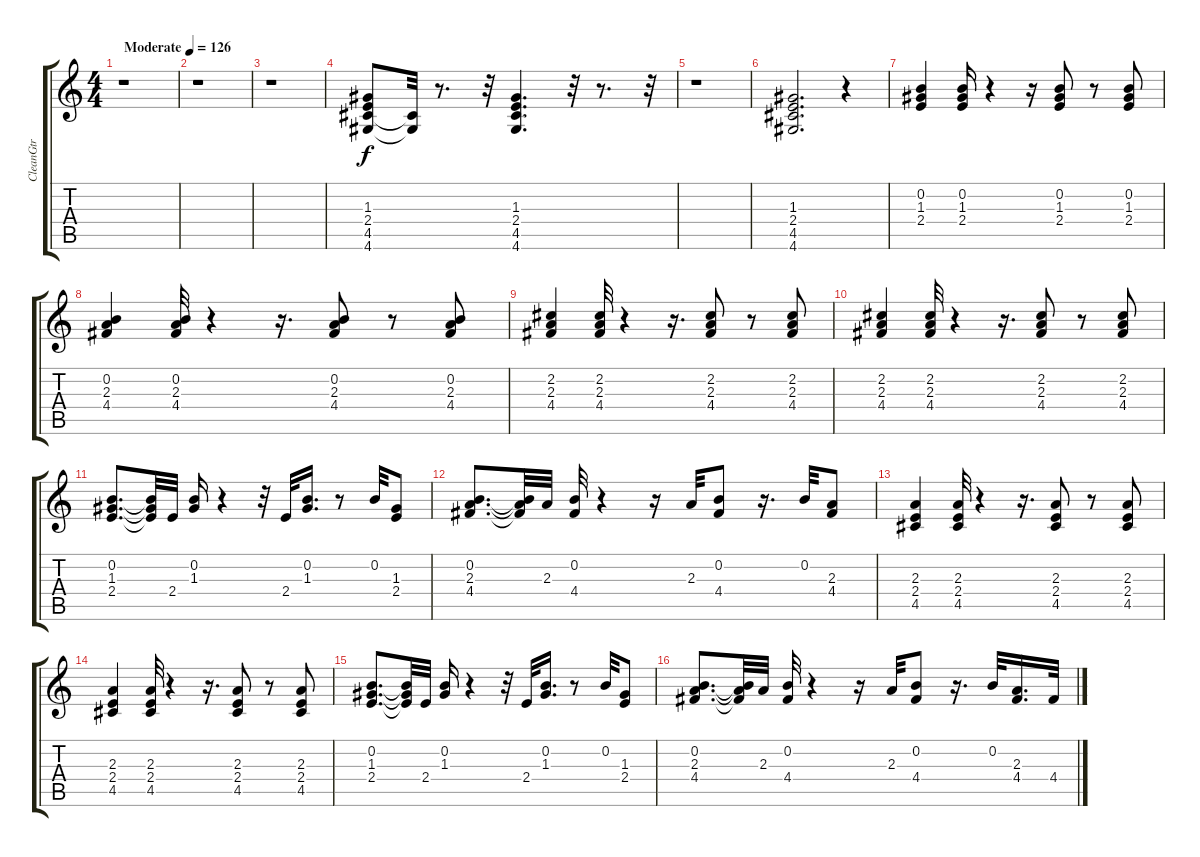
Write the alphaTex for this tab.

\track ("CleanGtr" "CleanGtr") {instrument electricguitarclean}
\staff {score tabs}
\tuning (E4 B3 G3 D3 A2 E2) {hide}
\ts (4 4)
\tempo (126 "Moderate")
\clef g2
\ks c
r.1{dy f instrument electricguitarclean} |
r.1 |
r.1 |
(1.3 2.4 4.5 4.6).8{volume 6 balance 15} (4.5{t} 4.6{t}).32 r.8{d} r.32 (1.3 2.4 4.5 4.6).4{d} r.32 r.8{d} r.32 |
r.1 |
(1.3 2.4 4.5 4.6).2{d} r.4 |
(0.2 1.3 2.4).4 (0.2 1.3 2.4).16 r.4 r.16 (0.2 1.3 2.4).8 r.8 (0.2 1.3 2.4).8 |
(0.2 2.3 4.4).4 (0.2 2.3 4.4).32 r.4 r.16{d} (0.2 2.3 4.4).8 r.8 (0.2 2.3 4.4).8 |
(2.2 2.3 4.4).4 (2.2 2.3 4.4).32 r.4 r.16{d} (2.2 2.3 4.4).8 r.8 (2.2 2.3 4.4).8 |
(2.2 2.3 4.4).4 (2.2 2.3 4.4).32 r.4 r.16{d} (2.2 2.3 4.4).8 r.8 (2.2 2.3 4.4).8 |
(0.2 1.3 2.4).8{d} (0.2{t} 1.3{t} 2.4{t}).32 2.4.32 (0.2 1.3).16 r.4 r.32 2.4.32 (0.2 1.3).16{d} r.8 0.2.32 (1.3 2.4).8 |
(0.2 2.3 4.4).8{d} (0.2{t} 2.3{t} 4.4{t}).32 2.3.32 (0.2 4.4).32 r.4 r.16 2.3.32 (0.2 4.4).8 r.16{d} 0.2.32 (2.3 4.4).8 |
(2.3 2.4 4.5).4 (2.3 2.4 4.5).32 r.4 r.16{d} (2.3 2.4 4.5).8 r.8 (2.3 2.4 4.5).8 |
(2.3 2.4 4.5).4 (2.3 2.4 4.5).32 r.4 r.16{d} (2.3 2.4 4.5).8 r.8 (2.3 2.4 4.5).8 |
(0.2 1.3 2.4).8{d} (0.2{t} 1.3{t} 2.4{t}).32 2.4.32 (0.2 1.3).16 r.4 r.32 2.4.32 (0.2 1.3).16{d} r.8 0.2.32 (1.3 2.4).8 |
(0.2 2.3 4.4).8{d} (0.2{t} 2.3{t} 4.4{t}).32 2.3.32 (0.2 4.4).32 r.4 r.16 2.3.32 (0.2 4.4).8 r.16{d} 0.2.32 (2.3 4.4).16{d} 4.4.32
